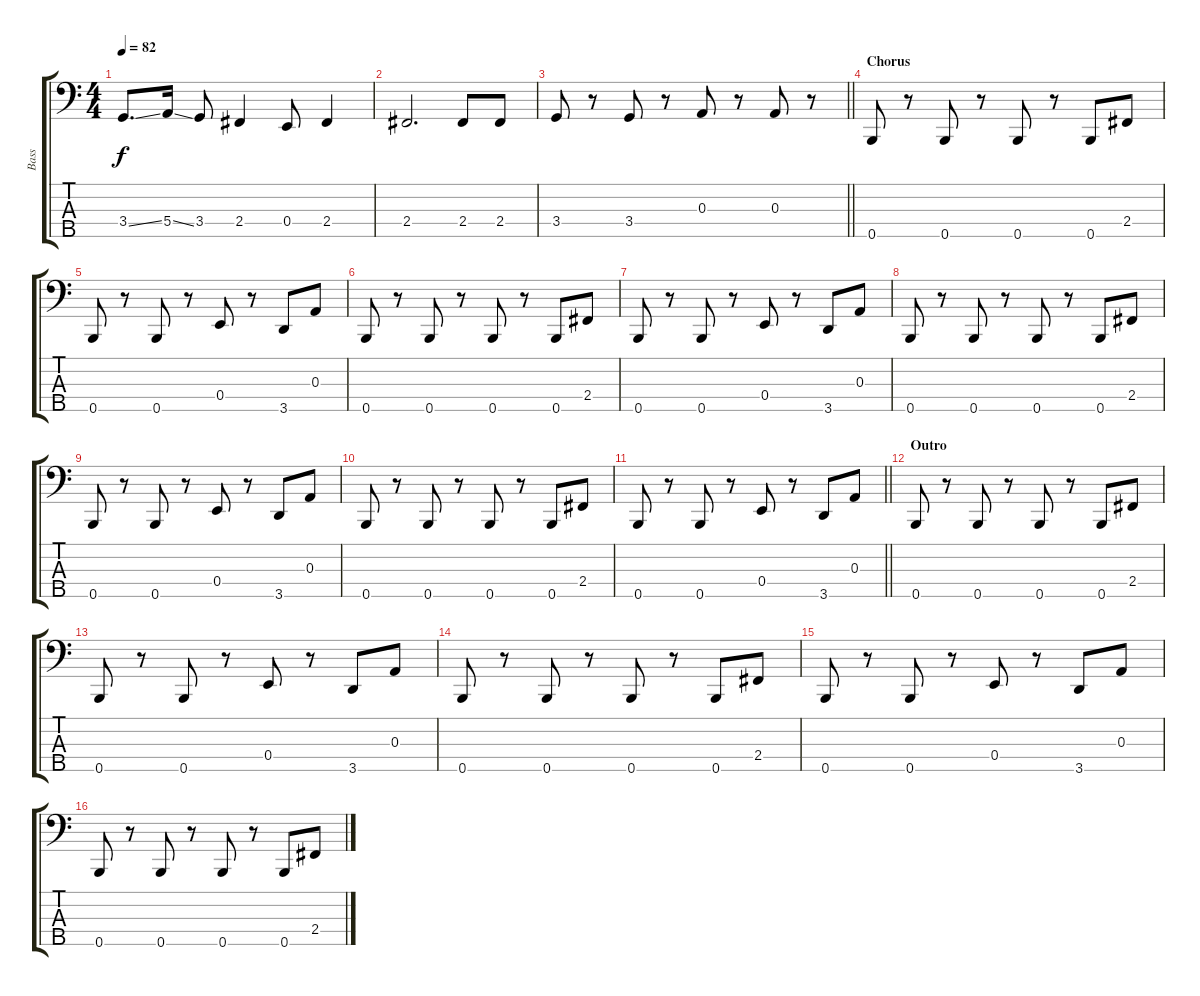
\track ("Bass" "Bass") {instrument electricbassfinger}
\staff {score tabs}
\tuning (G2 D2 A1 E1 B0) {hide}
\ts (4 4)
\tempo 82
\clef f4
\ks c
3.4{ss}.8{d dy f} 5.4{ss}.16 3.4.8 2.4.4 0.4.8 2.4.4 |
2.4.2{d} 2.4.8 2.4.8 |
\barLineRight lightlight
3.4.8 r.8 3.4.8 r.8 0.3.8 r.8 0.3.8 r.8 |
\section ("" "Chorus")
0.5.8 r.8 0.5.8 r.8 0.5.8 r.8 0.5.8 2.4.8 |
0.5.8 r.8 0.5.8 r.8 0.4.8 r.8 3.5.8 0.3.8 |
0.5.8 r.8 0.5.8 r.8 0.5.8 r.8 0.5.8 2.4.8 |
0.5.8 r.8 0.5.8 r.8 0.4.8 r.8 3.5.8 0.3.8 |
0.5.8 r.8 0.5.8 r.8 0.5.8 r.8 0.5.8 2.4.8 |
0.5.8 r.8 0.5.8 r.8 0.4.8 r.8 3.5.8 0.3.8 |
0.5.8 r.8 0.5.8 r.8 0.5.8 r.8 0.5.8 2.4.8 |
\barLineRight lightlight
0.5.8 r.8 0.5.8 r.8 0.4.8 r.8 3.5.8 0.3.8 |
\section ("" "Outro")
0.5.8 r.8 0.5.8 r.8 0.5.8 r.8 0.5.8 2.4.8 |
0.5.8 r.8 0.5.8 r.8 0.4.8 r.8 3.5.8 0.3.8 |
0.5.8 r.8 0.5.8 r.8 0.5.8 r.8 0.5.8 2.4.8 |
0.5.8 r.8 0.5.8 r.8 0.4.8 r.8 3.5.8 0.3.8 |
0.5.8 r.8 0.5.8 r.8 0.5.8 r.8 0.5.8 2.4.8
